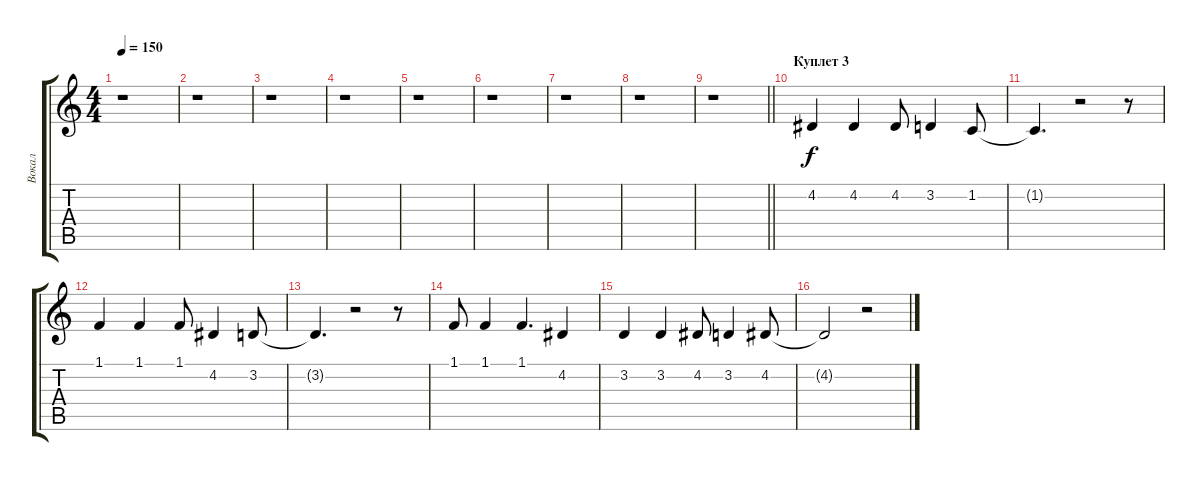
\track ("Вокал" "Вокал") {instrument altosax}
\staff {score tabs}
\tuning (E4 B3 G3 D3 A2 E2) {hide}
\ts (4 4)
\tempo 150
\clef g2
\ks c
r.1{dy f} |
r.1 |
r.1 |
r.1 |
r.1 |
r.1 |
r.1 |
r.1 |
\barLineRight lightlight
r.1 |
\section ("" "Куплет 3")
4.2.4 4.2.4 4.2.8 3.2.4 1.2.8 |
1.2{t}.4{d} r.2 r.8 |
1.1.4 1.1.4 1.1.8 4.2.4 3.2.8 |
3.2{t}.4{d} r.2 r.8 |
1.1.8 1.1.4 1.1.4{d} 4.2.4 |
3.2.4 3.2.4 4.2.8 3.2.4 4.2.8 |
4.2{t}.2 r.2
